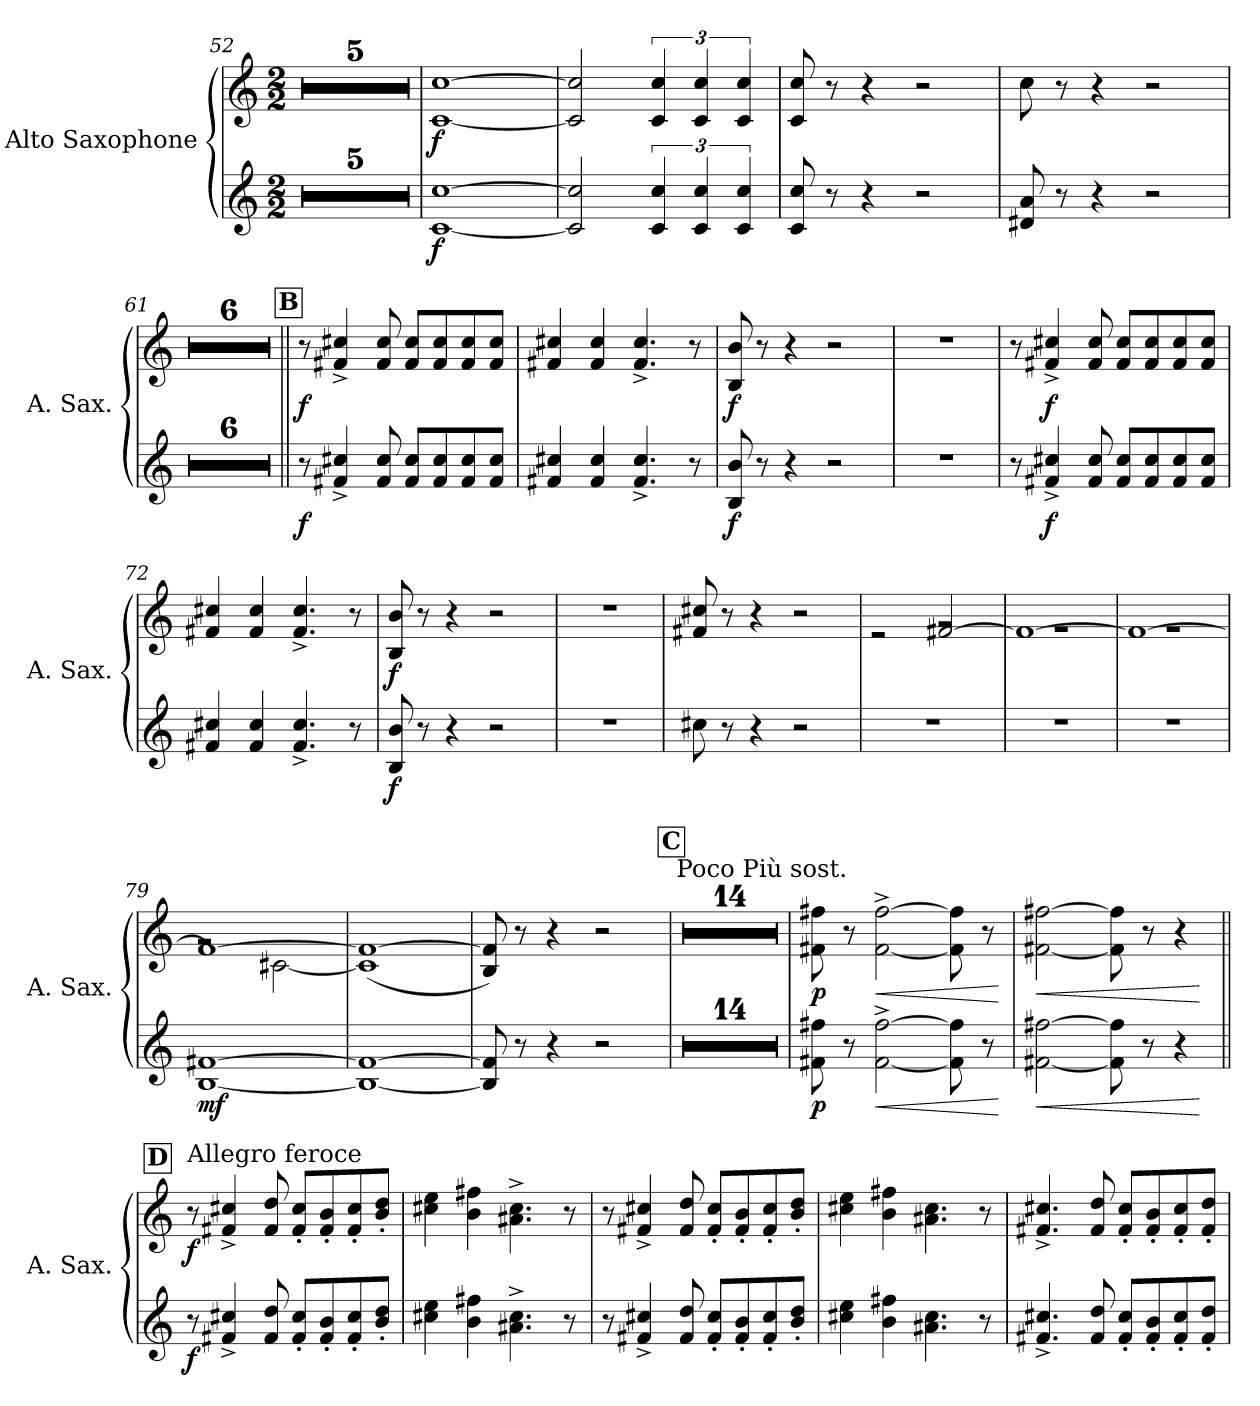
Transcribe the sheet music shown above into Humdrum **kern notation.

**kern	**dynam	**kern	**dynam
*part2	*part2	*part1	*part1
*staff2	*staff2	*staff1	*staff1
*I"Alto Saxophone	*	*I"Alto Saxophone	*
*I'A. Sax.	*	*I'A. Sax.	*
*clefG2	*	*clefG2	*
*ITrd5c9	*	*ITrd5c9	*
*k[b-e-a-]	*	*k[b-e-a-]	*
*M2/2	*	*M2/2	*
=52	=52	=52	=52
1r	.	1r	.
=53	=53	=53	=53
1r	.	1r	.
=54	=54	=54	=54
1r	.	1r	.
=55	=55	=55	=55
1r	.	1r	.
=56	=56	=56	=56
1r	.	1r	.
=57	=57	=57	=57
!	!LO:DY:b	!	!LO:DY:b
[1E- [1e-	f	[1E- [1e-	f
=58	=58	=58	=58
2E-/] 2e-/]	.	2E-/] 2e-/]	.
6E-/ 6e-/	.	6E-/ 6e-/	.
6E-/ 6e-/	.	6E-/ 6e-/	.
6E-/ 6e-/	.	6E-/ 6e-/	.
!!LO:LB:g=z
=59	=59	=59	=59
!	!LO:DY:b	!	!LO:DY:b
8E-/ 8e-/	other-dynamics	8E-/ 8e-/	other-dynamics
8r	.	8r	.
4r	.	4r	.
2r	.	2r	.
=60	=60	=60	=60
!	!LO:DY:b	!	!LO:DY:b
8F#X/ 8c/	other-dynamics	8e-\	other-dynamics
8r	.	8r	.
4r	.	4r	.
2r	.	2r	.
=61	=61	=61	=61
1r	.	1r	.
=62	=62	=62	=62
1r	.	1r	.
=63	=63	=63	=63
1r	.	1r	.
=64	=64	=64	=64
1r	.	1r	.
=65	=65	=65	=65
1r	.	1r	.
=66	=66	=66	=66
1r	.	1r	.
!!LO:REH:place=s1:a:B:fs=14:t=B
=67||	=67||	=67||	=67||
!	!LO:DY:b	!	!LO:DY:b
8r	f	8r	f
4An/^ 4en/^	.	4An/^ 4en/^	.
8A/ 8e/	.	8A/ 8e/	.
8A/ 8e/L	.	8A/ 8e/L	.
8A/ 8e/	.	8A/ 8e/	.
8A/ 8e/	.	8A/ 8e/	.
8A/ 8e/J	.	8A/ 8e/J	.
=68	=68	=68	=68
4An/ 4en/	.	4An/ 4en/	.
4A/ 4e/	.	4A/ 4e/	.
4.A/^ 4.e/^	.	4.A/^ 4.e/^	.
8r	.	8r	.
!!LO:PB:g=z
=69	=69	=69	=69
!	!LO:DY:b	!	!LO:DY:b
8D/ 8d/	f	8D/ 8d/	f
8r	.	8r	.
4r	.	4r	.
2r	.	2r	.
=70	=70	=70	=70
1r	.	1r	.
=71	=71	=71	=71
8r	.	8r	.
!	!LO:DY:b	!	!LO:DY:b
4An/^ 4en/^	f	4An/^ 4en/^	f
8A/ 8e/	.	8A/ 8e/	.
8A/ 8e/L	.	8A/ 8e/L	.
8A/ 8e/	.	8A/ 8e/	.
8A/ 8e/	.	8A/ 8e/	.
8A/ 8e/J	.	8A/ 8e/J	.
=72	=72	=72	=72
4An/ 4en/	.	4An/ 4en/	.
4A/ 4e/	.	4A/ 4e/	.
4.A/^ 4.e/^	.	4.A/^ 4.e/^	.
8r	.	8r	.
=73	=73	=73	=73
!	!LO:DY:b	!	!LO:DY:b
8D/ 8d/	f	8D/ 8d/	f
8r	.	8r	.
4r	.	4r	.
2r	.	2r	.
=74	=74	=74	=74
1r	.	1r	.
=75	=75	=75	=75
8en\	.	8An/ 8en/	.
8r	.	8r	.
4r	.	4r	.
2r	.	2r	.
=76	=76	=76	=76
*	*	*^	*
1r	.	2re	2ryy	.
.	.	[2An/	2rg	.
=77	=77	=77	=77	=77
1r	.	1A_	1rg	.
!!LO:LB:g=z	!!
=78	=78	=78	=78	=78
1r	.	1A_	1rg	.
=79	=79	=79	=79	=79
!	!LO:DY:b	!	!	!
[1D [1An	mf	1A_	2rg	.
.	.	.	[2En\	.
*	*	*v	*v	*
=80	=80	=80	=80
1D_ 1A_	.	(1E] 1A_	.
=81	=81	=81	=81
8D/] 8A/]	.	8D/ 8A/])	.
8r	.	8r	.
4r	.	4r	.
2r	.	2r	.
!!LO:REH:place=s1:a:B:fs=14:t=C
=82	=82	=82	=82
!	!	!LO:TX:a:t=Poco Più sost.	!
1r	.	1r	.
=83	=83	=83	=83
1r	.	1r	.
=84	=84	=84	=84
1r	.	1r	.
=85	=85	=85	=85
1r	.	1r	.
=86	=86	=86	=86
1r	.	1r	.
=87	=87	=87	=87
1r	.	1r	.
=88	=88	=88	=88
1r	.	1r	.
=89	=89	=89	=89
1r	.	1r	.
=90	=90	=90	=90
1r	.	1r	.
=91	=91	=91	=91
1r	.	1r	.
=92	=92	=92	=92
1r	.	1r	.
!!LO:LB:g=z
=93	=93	=93	=93
1r	.	1r	.
=94	=94	=94	=94
1r	.	1r	.
=95	=95	=95	=95
1r	.	1r	.
=96	=96	=96	=96
!	!LO:DY:b	!	!LO:DY:b
8An\ 8an\	p	8An\ 8an\	p
8r	.	8r	.
!	!LO:HP:b	!	!LO:HP:b
[2A\^ [2a\^	<	[2A\^ [2a\^	<
8A\] 8a\]	.	8A\] 8a\]	.
8r	.	8r	.
.	[	.	[
=97	=97	=97	=97
!	!LO:HP:b	!	!LO:HP:b
[2An\ [2an\	<	[2An\ [2an\	<
8A\] 8a\]	.	8A\] 8a\]	.
8r	.	8r	.
4r	.	4r	.
.	[	.	[
!!LO:REH:place=s1:a:B:fs=14:t=D
=98||	=98||	=98||	=98||
!	!	!LO:TX:a:t=Allegro feroce	!
!	!LO:DY:b	!	!LO:DY:b
8r	f	8r	f
4An/^ 4en/^	.	4An/^ 4en/^	.
8A/ 8f/	.	8A/ 8f/	.
8A/' 8e/'L	.	8A/' 8e/'L	.
8A/' 8d/'	.	8A/' 8d/'	.
8A/' 8e/'	.	8A/' 8e/'	.
8d/' 8f/'J	.	8d/' 8f/'J	.
=99	=99	=99	=99
4en\ 4g\	.	4en\ 4g\	.
4d\ 4an\	.	4d\ 4an\	.
4.c#X\^ 4.e\^	.	4.c#X\^ 4.e\^	.
8r	.	8r	.
!!LO:LB:g=z
=100	=100	=100	=100
8r	.	8r	.
4An/^ 4en/^	.	4An/^ 4en/^	.
8A/ 8f/	.	8A/ 8f/	.
8A/' 8e/'L	.	8A/' 8e/'L	.
8A/' 8d/'	.	8A/' 8d/'	.
8A/' 8e/'	.	8A/' 8e/'	.
8d/' 8f/'J	.	8d/' 8f/'J	.
=101	=101	=101	=101
4en\ 4g\	.	4en\ 4g\	.
4d\ 4an\	.	4d\ 4an\	.
4.c#X\ 4.e\	.	4.c#X\ 4.e\	.
8r	.	8r	.
=102	=102	=102	=102
4.An/^ 4.en/^	.	4.An/^ 4.en/^	.
8A/ 8f/	.	8A/ 8f/	.
8A/' 8e/'L	.	8A/' 8e/'L	.
8A/' 8d/'	.	8A/' 8d/'	.
8A/' 8e/'	.	8A/' 8e/'	.
8A/' 8f/'J	.	8A/' 8f/'J	.
=	=	=	=
*-	*-	*-	*-
